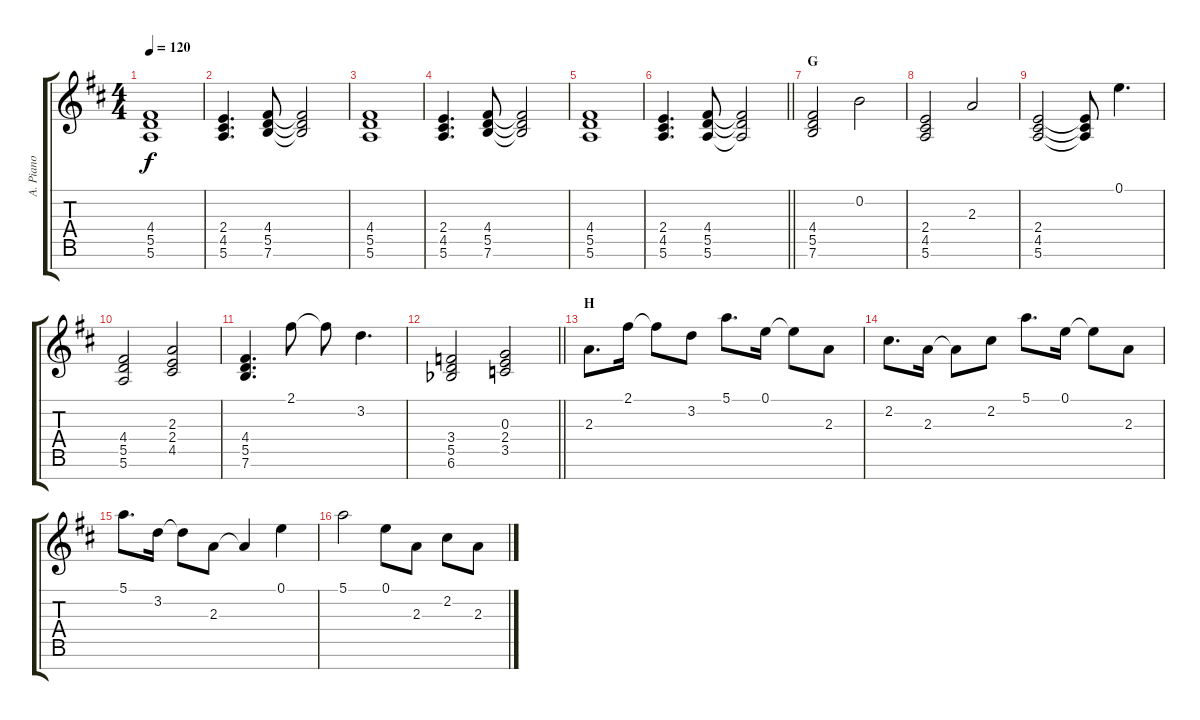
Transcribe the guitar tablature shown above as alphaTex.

\track ("A. Piano" "A. Piano") {instrument acousticgrandpiano}
\staff {score tabs}
\tuning (E5 B4 G4 D4 A3 E3 B2) {hide}
\ts (4 4)
\tempo 120
\clef g2
\ks d
(4.4 5.5 5.6).1{dy f} |
(2.4 4.5 5.6).4{d} (4.4 5.5 7.6).8 (4.4{t} 5.5{t} 7.6{t}).2 |
(4.4 5.5 5.6).1 |
(2.4 4.5 5.6).4{d} (4.4 5.5 7.6).8 (4.4{t} 5.5{t} 7.6{t}).2 |
(4.4 5.5 5.6).1 |
\barLineRight lightlight
(2.4 4.5 5.6).4{d} (4.4 5.5 5.6).8 (4.4{t} 5.5{t} 5.6{t}).2 |
\section ("" "G")
(4.4 5.5 7.6).2 0.2.2 |
(2.4 4.5 5.6).2 2.3.2 |
(2.4 4.5 5.6).2 (2.4{t} 4.5{t} 5.6{t}).8 0.1.4{d} |
(4.4 5.5 5.6).2 (2.3 2.4 4.5).2 |
(4.4 5.5 7.6).4{d} 2.1.8 2.1{t}.8 3.2.4{d} |
\barLineRight lightlight
(3.4 5.5 6.6{acc b}).2 (0.3 2.4 3.5).2 |
\section ("" "H")
2.3.8{d} 2.1.16 2.1{t}.8 3.2.8 5.1.8{d} 0.1.16 0.1{t}.8 2.3.8 |
2.2.8{d} 2.3.16 2.3{t}.8 2.2.8 5.1.8{d} 0.1.16 0.1{t}.8 2.3.8 |
5.1.8{d} 3.2.16 3.2{t}.8 2.3.8 2.3{t}.4 0.1.4 |
5.1.2 0.1.8 2.3.8 2.2.8 2.3.8
